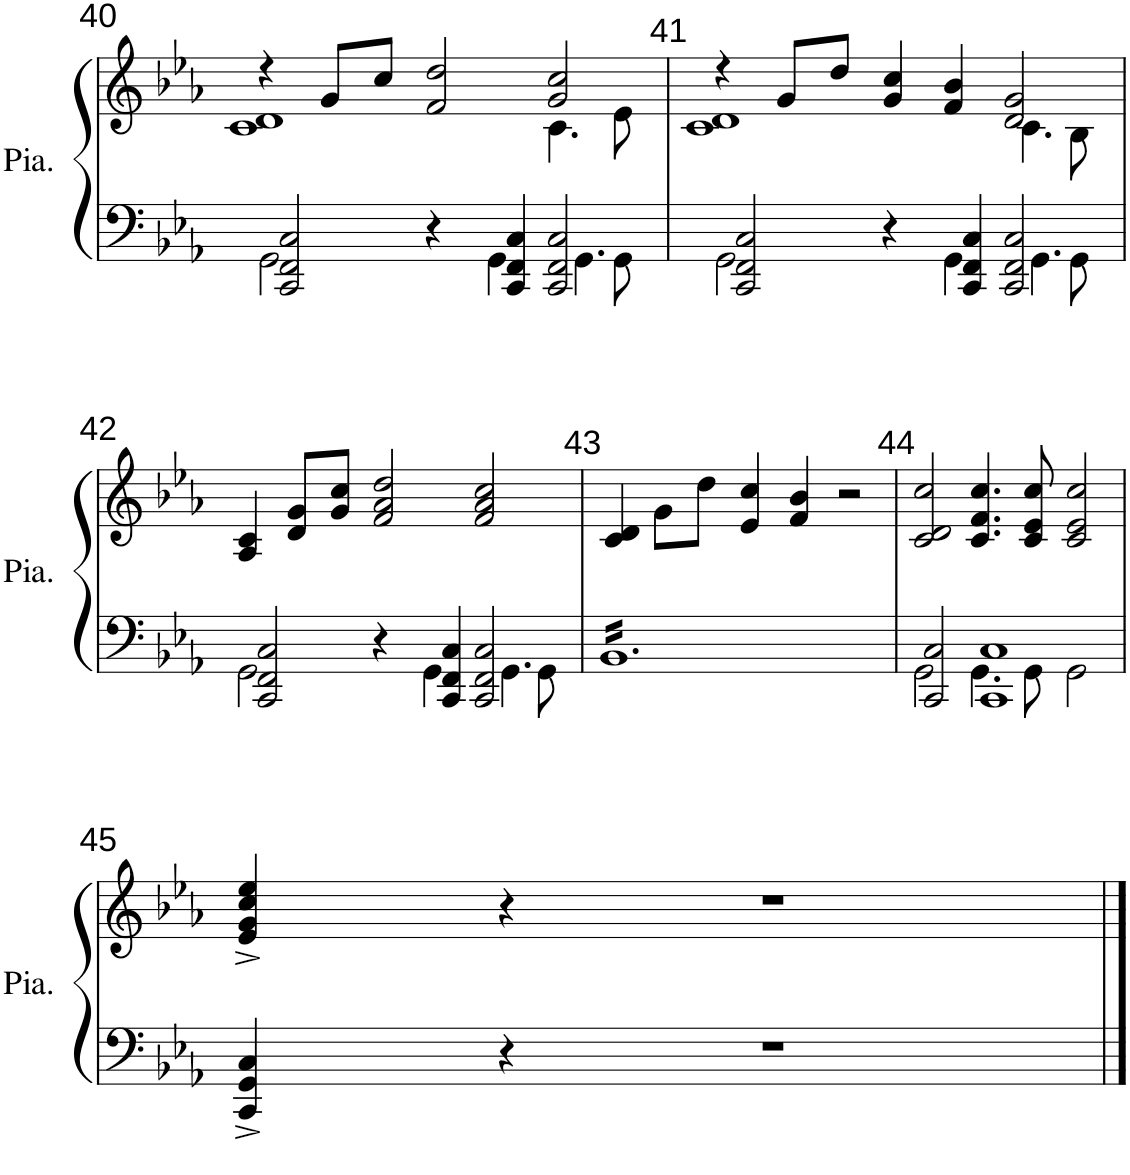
**kern	**kern
*part1	*part1
*staff2	*staff1
*I"Piano	*
*I'Pia.	*
!!LO:PB:g=z
*clefF4	*clefG2
*k[b-e-a-]	*k[b-e-a-]
*M3/2	*M3/2
=40	=40
*^	*^
2CC/ 2FF/ 2C/	2GG\	4r	1c 1d
.	.	8g/L	.
.	.	8cc/J	.
4r	4ryy	2f/ 2dd/	.
4CC/ 4FF/ 4C/	4GG\	.	.
2CC/ 2FF/ 2C/	4.GG\	2g/ 2cc/	4.c\
.	8GG\	.	8e-\
=41	=41	=41	=41
2CC/ 2FF/ 2C/	2GG\	4r	1c 1d
.	.	8g/L	.
.	.	8dd/J	.
4r	4ryy	4g/ 4cc/	.
4CC/ 4FF/ 4C/	4GG\	4f/ 4b-/	.
2CC/ 2FF/ 2C/	4.GG\	2d/ 2g/	4.c\
.	8GG\	.	8B-\
*	*	*v	*v
!!LO:LB:g=z
=42	=42	=42
2CC/ 2FF/ 2C/	2GG\	4A-/ 4c/
.	.	8d/ 8g/L
.	.	8g/ 8cc/J
4r	4ryy	2f/ 2a-/ 2dd/
4CC/ 4FF/ 4C/	4GG\	.
2CC/ 2FF/ 2C/	4.GG\	2f/ 2a-/ 2cc/
.	8GG\	.
*v	*v	*
=43	=43
*tremolo	*
16BB-LL	4c/ 4d/
16BB-	.
16BB-	.
16BB-	.
16BB-	8g\L
16BB-	.
16BB-	8dd\J
16BB-	.
16BB-	4e-/ 4cc/
16BB-	.
16BB-	.
16BB-	.
16BB-	4f/ 4b-/
16BB-	.
16BB-	.
16BB-	.
16BB-	2r
16BB-	.
16BB-	.
16BB-	.
16BB-	.
16BB-	.
16BB-	.
16BB-JJ	.
*Xtremolo	*
=44	=44
*^	*
2CC/ 2C/	2GG\	2c/ 2d/ 2cc/
1CC 1C	4.GG\	4.c/ 4.f/ 4.cc/
.	8GG\	8c/ 8e-/ 8cc/
.	2GG\	2c/ 2e-/ 2cc/
*v	*v	*
!!LO:LB:g=z
=45	=45
4CC/^ 4GG/^ 4C/^	4e-/^ 4g/^ 4cc/^ 4ee-/^
4r	4r
1r	1r
==	==
*-	*-
